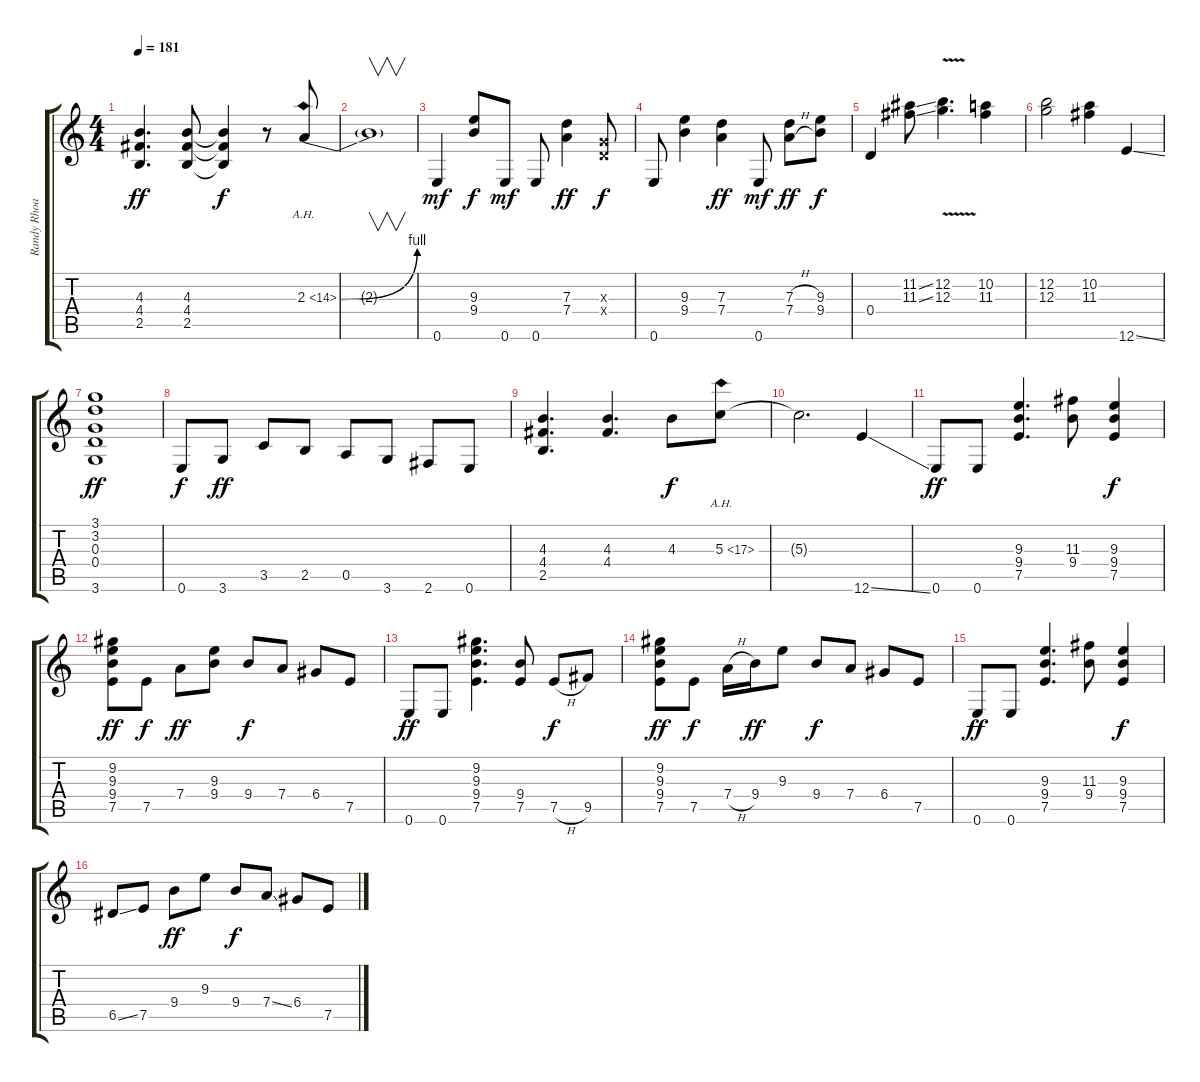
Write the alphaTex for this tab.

\track ("Randy Rhoads" "Randy Rhoa") {instrument overdrivenguitar}
\staff {score tabs}
\tuning (E4 B3 G3 D3 A2 E2) {hide}
\ts (4 4)
\tempo 181
\clef g2
\ks c
(4.3 4.4 2.5).4{d dy ff} (4.3 4.4 2.5).8 (4.3{t} 4.4{t} 2.5{t}).4{dy f} r.8 2.3{be (bend 0 0 60 4) ah 12}.8 |
2.3{t}.1{v} |
0.6.4{dy mf} (9.3 9.4).8{dy f} 0.6.8{dy mf} 0.6.8 (7.3 7.4).4{dy ff} (0.3{x} 0.4{x}).8{dy f} |
0.6.8 (9.3 9.4).4 (7.3 7.4).4{dy ff} 0.6.8{dy mf} (7.3{h} 7.4{h}).8{dy ff} (9.3 9.4).8{dy f} |
0.4.4 (11.2{ss} 11.3{ss}).8 (12.2{v} 12.3{v}).4{d} (10.2 11.3).4 |
(12.2 12.3).2 (10.2 11.3).4 12.6{ss}.4 |
(3.1 3.2 0.3 0.4 3.6).1{dy ff} |
0.6.8{dy f} 3.6.8{dy ff} 3.5.8 2.5.8 0.5.8 3.6.8 2.6.8 0.6.8 |
(4.3 4.4 2.5).4{d} (4.3 4.4).4{d} 4.3.8{dy f} 5.3{ah 12}.8 |
5.3{t}.2{d} 12.6{ss}.4 |
0.6.8{dy ff} 0.6.8 (9.3 9.4 7.5).4{d} (11.3 9.4).8 (9.3 9.4 7.5).4{dy f} |
(9.2 9.3 9.4 7.5).8{dy ff} 7.5.8{dy f} 7.4.8{dy ff} (9.3 9.4).8 9.4.8{dy f} 7.4.8 6.4.8 7.5.8 |
0.6.8{dy ff} 0.6.8 (9.2 9.3 9.4 7.5).4{d} (9.4 7.5).8 7.5{h}.8{dy f} 9.5.8 |
(9.2 9.3 9.4 7.5).8{dy ff} 7.5.8{dy f} 7.4{h}.16 9.4.16{dy ff} 9.3.8 9.4.8{dy f} 7.4.8 6.4.8 7.5.8 |
0.6.8{dy ff} 0.6.8 (9.3 9.4 7.5).4{d} (11.3 9.4).8 (9.3 9.4 7.5).4{dy f} |
6.5{ss}.8 7.5.8 9.4.8{dy ff} 9.3.8 9.4.8{dy f} 7.4{ss}.8 6.4.8 7.5.8
